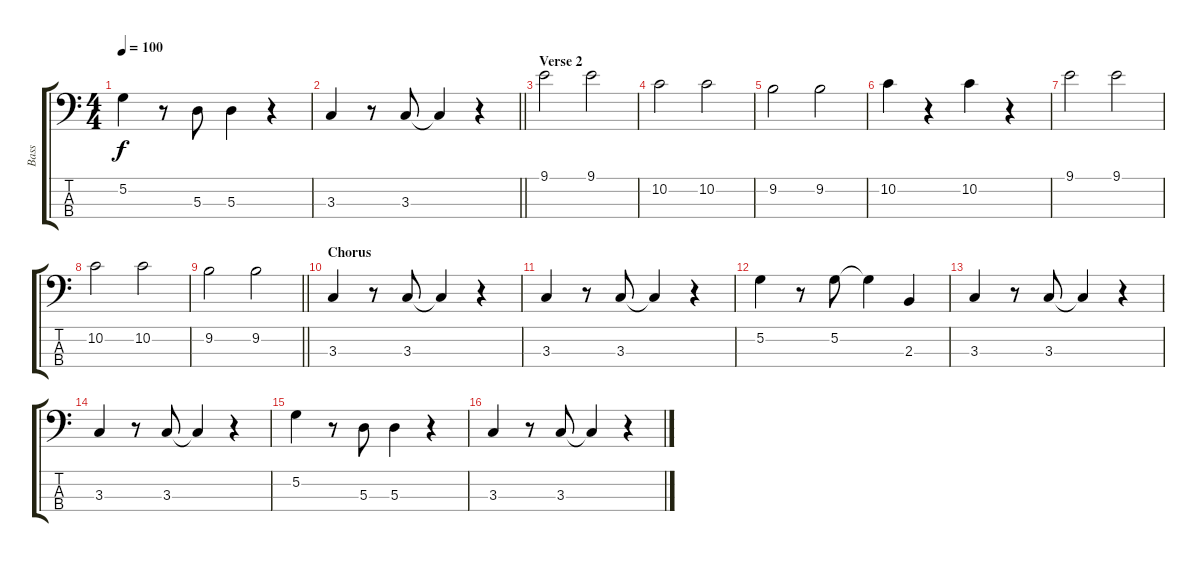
\track ("Bass" "Bass") {instrument electricbassfinger}
\staff {score tabs}
\tuning (G2 D2 A1 E1) {hide}
\ts (4 4)
\tempo 100
\clef f4
\ks c
5.2.4{dy f} r.8 5.3.8 5.3.4 r.4 |
\barLineRight lightlight
3.3.4 r.8 3.3.8 3.3{t}.4 r.4 |
\section ("" "Verse 2")
9.1.2 9.1.2 |
10.2.2 10.2.2 |
9.2.2 9.2.2 |
10.2.4 r.4 10.2.4 r.4 |
9.1.2 9.1.2 |
10.2.2 10.2.2 |
\barLineRight lightlight
9.2.2 9.2.2 |
\section ("" "Chorus")
3.3.4 r.8 3.3.8 3.3{t}.4 r.4 |
3.3.4 r.8 3.3.8 3.3{t}.4 r.4 |
5.2.4 r.8 5.2.8 5.2{t}.4 2.3.4 |
3.3.4 r.8 3.3.8 3.3{t}.4 r.4 |
3.3.4 r.8 3.3.8 3.3{t}.4 r.4 |
5.2.4 r.8 5.3.8 5.3.4 r.4 |
3.3.4 r.8 3.3.8 3.3{t}.4 r.4
